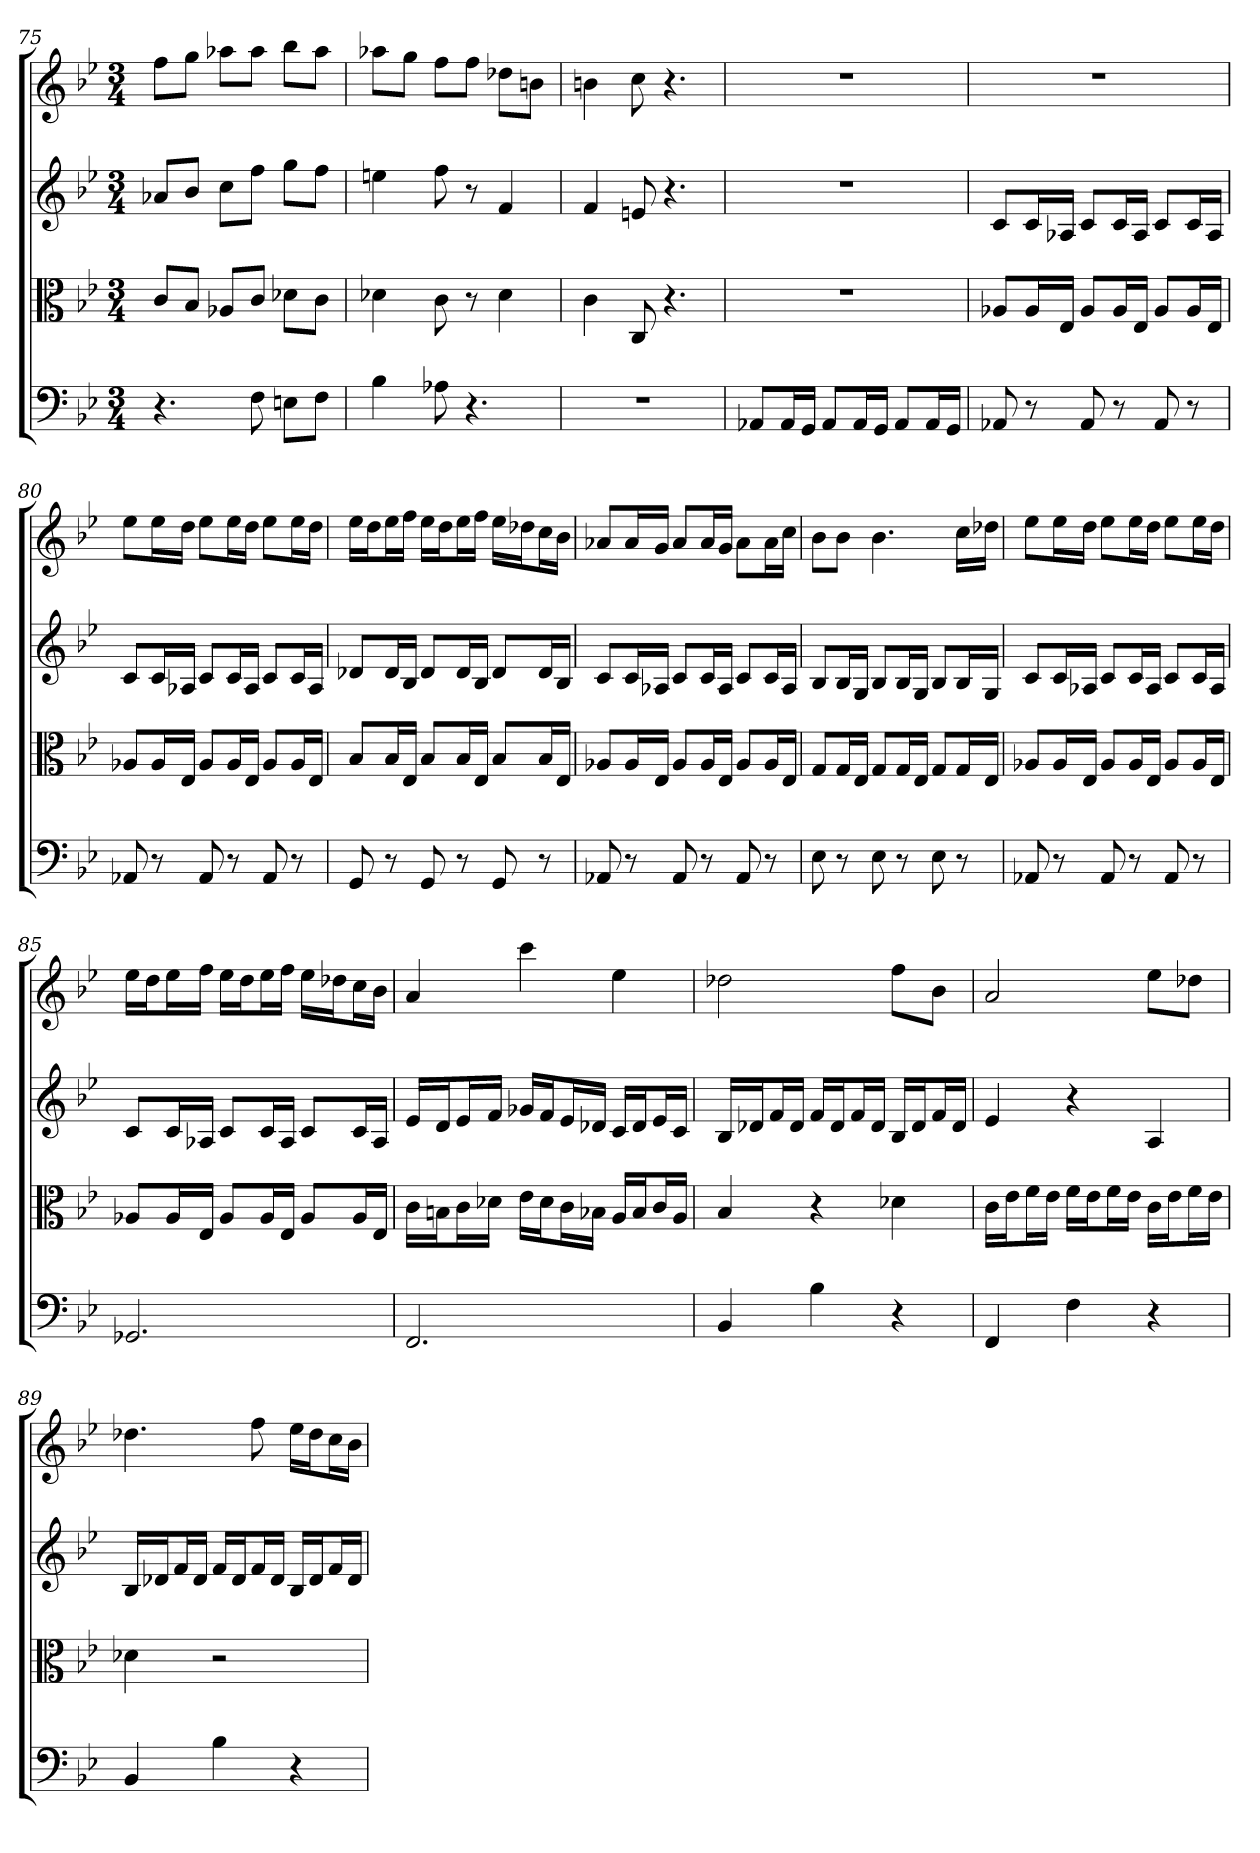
**kern	**kern	**kern	**kern
*part4	*part3	*part2	*part1
*staff4	*staff3	*staff2	*staff1
*clefF4	*clefC3	*	*
*k[b-e-]	*k[b-e-]	*k[b-e-]	*k[b-e-]
*B-:	*B-:	*B-:	*B-:
*M3/4	*M3/4	*M3/4	*M3/4
=75	=75	=75	=75
4.r	8c/L	8a-XL	8ffL
.	8B-/J	8b-J	8ggJ
.	8A-X/L	8ccL	8aa-XL
8F	8c/J	8ffJ	8aa-J
8En\L	8d-X\L	8ggL	8bb-L
8F\J	8c\J	8ffJ	8aa-J
=76	=76	=76	=76
4B-	4d-X	4een	8aa-XL
.	.	.	8ggJ
8A-X	8c	8ff	8ffL
4.r	8r	8r	8ffJ
.	4d-	4f	8dd-XL
.	.	.	8bnJ
=77	=77	=77	=77
2.r	4c	4f	4bn
.	8C	8en	8cc
.	4.r	4.r	4.r
=78	=78	=78	=78
8AA-X/L	2.r	2.r	2.r
16AA-/L	.	.	.
16GG/JJ	.	.	.
8AA-/L	.	.	.
16AA-/L	.	.	.
16GG/JJ	.	.	.
8AA-/L	.	.	.
16AA-/L	.	.	.
16GG/JJ	.	.	.
=79	=79	=79	=79
8AA-X	8A-X/L	8cL	2.r
8r	16A-/L	16cL	.
.	16E-/JJ	16A-XJJ	.
8AA-	8A-/L	8cL	.
8r	16A-/L	16cL	.
.	16E-/JJ	16A-JJ	.
8AA-	8A-/L	8cL	.
8r	16A-/L	16cL	.
.	16E-/JJ	16A-JJ	.
=80	=80	=80	=80
8AA-X	8A-X/L	8cL	8ee-L
8r	16A-/L	16cL	16ee-L
.	16E-/JJ	16A-XJJ	16ddJJ
8AA-	8A-/L	8cL	8ee-L
8r	16A-/L	16cL	16ee-L
.	16E-/JJ	16A-JJ	16ddJJ
8AA-	8A-/L	8cL	8ee-L
8r	16A-/L	16cL	16ee-L
.	16E-/JJ	16A-JJ	16ddJJ
=81	=81	=81	=81
8GG	8B-/L	8d-XL	16ee-LL
.	.	.	16ddJ
8r	16B-/L	16d-L	16ee-L
.	16E-/JJ	16B-JJ	16ffJJ
8GG	8B-/L	8d-L	16ee-LL
.	.	.	16ddJ
8r	16B-/L	16d-L	16ee-L
.	16E-/JJ	16B-JJ	16ffJJ
8GG	8B-/L	8d-L	16ee-LL
.	.	.	16dd-XJ
8r	16B-/L	16d-L	16ccL
.	16E-/JJ	16B-JJ	16b-JJ
=82	=82	=82	=82
8AA-X	8A-X/L	8cL	8a-XL
8r	16A-/L	16cL	16a-L
.	16E-/JJ	16A-XJJ	16gJJ
8AA-	8A-/L	8cL	8a-L
8r	16A-/L	16cL	16a-L
.	16E-/JJ	16A-JJ	16gJJ
8AA-	8A-/L	8cL	8a-L
8r	16A-/L	16cL	16a-L
.	16E-/JJ	16A-JJ	16ccJJ
=83	=83	=83	=83
8E-	8G/L	8B-L	8b-L
8r	16G/L	16B-L	8b-J
.	16E-/JJ	16GJJ	.
8E-	8G/L	8B-L	4.b-
8r	16G/L	16B-L	.
.	16E-/JJ	16GJJ	.
8E-	8G/L	8B-L	.
8r	16G/L	16B-L	16ccLL
.	16E-/JJ	16GJJ	16dd-XJJ
=84	=84	=84	=84
8AA-X	8A-X/L	8cL	8ee-L
8r	16A-/L	16cL	16ee-L
.	16E-/JJ	16A-XJJ	16ddJJ
8AA-	8A-/L	8cL	8ee-L
8r	16A-/L	16cL	16ee-L
.	16E-/JJ	16A-JJ	16ddJJ
8AA-	8A-/L	8cL	8ee-L
8r	16A-/L	16cL	16ee-L
.	16E-/JJ	16A-JJ	16ddJJ
=85	=85	=85	=85
2.GG-X	8A-X/L	8cL	16ee-LL
.	.	.	16ddJ
.	16A-/L	16cL	16ee-L
.	16E-/JJ	16A-XJJ	16ffJJ
.	8A-/L	8cL	16ee-LL
.	.	.	16ddJ
.	16A-/L	16cL	16ee-L
.	16E-/JJ	16A-JJ	16ffJJ
.	8A-/L	8cL	16ee-LL
.	.	.	16dd-XJ
.	16A-/L	16cL	16ccL
.	16E-/JJ	16A-JJ	16b-JJ
=86	=86	=86	=86
2.FF	16c\LL	16e-LL	4a
.	16Bn\J	16dJ	.
.	16c\L	16e-L	.
.	16d-X\JJ	16fJJ	.
.	16e-\LL	16g-XLL	4ccc
.	16d-\J	16fJ	.
.	16c\L	16e-L	.
.	16B-X\JJ	16d-XJJ	.
.	16A/LL	16cLL	4ee-
.	16B-/J	16d-J	.
.	16c/L	16e-L	.
.	16A/JJ	16cJJ	.
=87	=87	=87	=87
4BB-	4B-	16B-LL	2dd-X
.	.	16d-XJ	.
.	.	16fL	.
.	.	16d-JJ	.
4B-	4r	16fLL	.
.	.	16d-J	.
.	.	16fL	.
.	.	16d-JJ	.
4r	4d-X	16B-LL	8ffL
.	.	16d-J	.
.	.	16fL	8b-J
.	.	16d-JJ	.
=88	=88	=88	=88
4FF	16c\LL	4e-	2a
.	16e-\J	.	.
.	16f\L	.	.
.	16e-\JJ	.	.
4F	16f\LL	4r	.
.	16e-\J	.	.
.	16f\L	.	.
.	16e-\JJ	.	.
4r	16c\LL	4A	8ee-L
.	16e-\J	.	.
.	16f\L	.	8dd-XJ
.	16e-\JJ	.	.
=89	=89	=89	=89
4BB-	4d-X	16B-LL	4.dd-X
.	.	16d-XJ	.
.	.	16fL	.
.	.	16d-JJ	.
4B-	2r	16fLL	.
.	.	16d-J	.
.	.	16fL	8ff
.	.	16d-JJ	.
4r	.	16B-LL	16ee-LL
.	.	16d-J	16dd-J
.	.	16fL	16ccL
.	.	16d-JJ	16b-JJ
=	=	=	=
*-	*-	*-	*-
